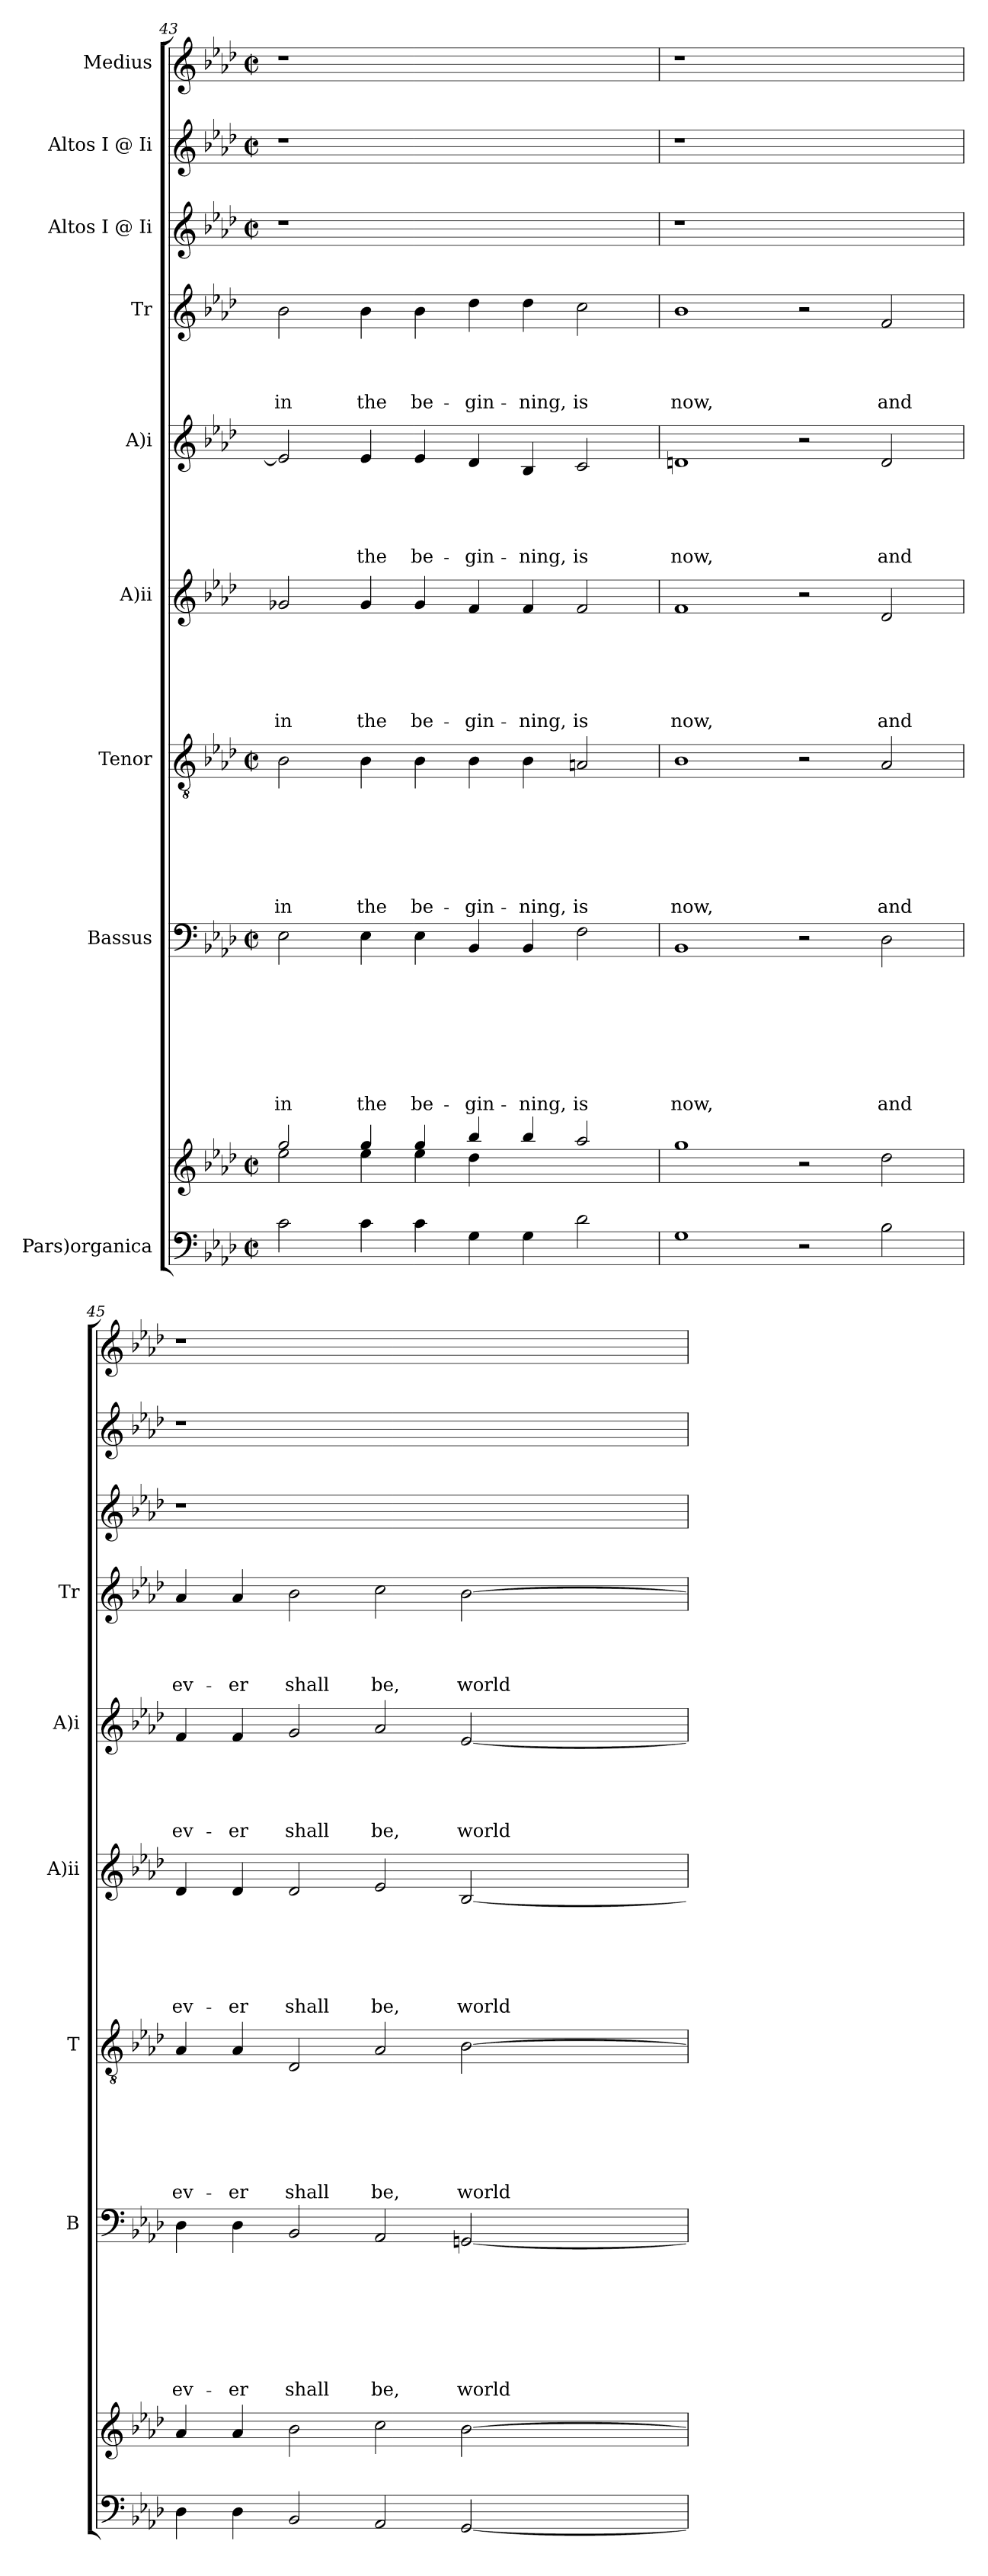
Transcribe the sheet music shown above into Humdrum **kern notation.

**kern	**kern	**kern	**text	**text	**text	**text	**text	**text	**text	**text	**kern	**text	**text	**text	**text	**text	**text	**text	**kern	**text	**text	**text	**text	**text	**text	**kern	**text	**text	**text	**text	**text	**kern	**text	**text	**text	**text	**kern	**kern	**kern
*part9	*part9	*part8	*part8	*part8	*part8	*part8	*part8	*part8	*part8	*part8	*part7	*part7	*part7	*part7	*part7	*part7	*part7	*part7	*part6	*part6	*part6	*part6	*part6	*part6	*part6	*part5	*part5	*part5	*part5	*part5	*part5	*part4	*part4	*part4	*part4	*part4	*part3	*part2	*part1
*staff10	*staff9	*staff8	*staff8	*staff8	*staff8	*staff8	*staff8	*staff8	*staff8	*staff8	*staff7	*staff7	*staff7	*staff7	*staff7	*staff7	*staff7	*staff7	*staff6	*staff6	*staff6	*staff6	*staff6	*staff6	*staff6	*staff5	*staff5	*staff5	*staff5	*staff5	*staff5	*staff4	*staff4	*staff4	*staff4	*staff4	*staff3	*staff2	*staff1
*I"Pars)organica	*	*I"Bassus	*	*	*	*	*	*	*	*	*I"Tenor	*	*	*	*	*	*	*	*I"A)ii	*	*	*	*	*	*	*I"A)i	*	*	*	*	*	*I"Tr	*	*	*	*	*I"Altos I @ Ii	*I"Altos I @ Ii	*I"Medius
*	*	*I'B	*	*	*	*	*	*	*	*	*I'T	*	*	*	*	*	*	*	*I'A)ii	*	*	*	*	*	*	*I'A)i	*	*	*	*	*	*I'Tr	*	*	*	*	*	*	*
*clefF4	*clefG2	*clefF4	*	*	*	*	*	*	*	*	*clefGv2	*	*	*	*	*	*	*	*clefG2	*	*	*	*	*	*	*clefG2	*	*	*	*	*	*clefG2	*	*	*	*	*clefG2	*clefG2	*clefG2
*k[b-e-a-d-]	*k[b-e-a-d-]	*k[b-e-a-d-]	*	*	*	*	*	*	*	*	*k[b-e-a-d-]	*	*	*	*	*	*	*	*k[b-e-a-d-]	*	*	*	*	*	*	*k[b-e-a-d-]	*	*	*	*	*	*k[b-e-a-d-]	*	*	*	*	*k[b-e-a-d-]	*k[b-e-a-d-]	*k[b-e-a-d-]
*A-:	*A-:	*A-:	*	*	*	*	*	*	*	*	*A-:	*	*	*	*	*	*	*	*A-:	*	*	*	*	*	*	*A-:	*	*	*	*	*	*A-:	*	*	*	*	*A-:	*A-:	*A-:
*M2/2	*M2/2	*M2/2	*	*	*	*	*	*	*	*	*M2/2	*	*	*	*	*	*	*	*	*	*	*	*	*	*	*	*	*	*	*	*	*	*	*	*	*	*M2/2	*M2/2	*M2/2
*met(c|)	*met(c|)	*met(c|)	*	*	*	*	*	*	*	*	*met(c|)	*	*	*	*	*	*	*	*	*	*	*	*	*	*	*	*	*	*	*	*	*	*	*	*	*	*met(c|)	*met(c|)	*met(c|)
=43	=43	=43	=43	=43	=43	=43	=43	=43	=43	=43	=43	=43	=43	=43	=43	=43	=43	=43	=43	=43	=43	=43	=43	=43	=43	=43	=43	=43	=43	=43	=43	=43	=43	=43	=43	=43	=43	=43	=43
*	*^	*	*	*	*	*	*	*	*	*	*	*	*	*	*	*	*	*	*	*	*	*	*	*	*	*	*	*	*	*	*	*	*	*	*	*	*	*	*
!	!	!	!	!	!	!	!	!	!	!	!LO:LY:b	!	!	!	!	!	!	!	!LO:LY:b	!	!	!	!	!	!	!LO:LY:b	!	!	!	!	!	!	!	!	!	!	!LO:LY:b	!	!	!
2c\	2gg/	2ee-\	2E-\	.	.	.	.	.	.	.	in	2B-\	.	.	.	.	.	.	in	2g-/	.	.	.	.	.	in	2e-/]	.	.	.	.	.	2b-\	.	.	.	in	1r	1r	1r
!	!	!	!	!	!	!	!	!	!	!	!LO:LY:b	!	!	!	!	!	!	!	!LO:LY:b	!	!	!	!	!	!	!LO:LY:b	!	!	!	!	!	!LO:LY:b	!	!	!	!	!LO:LY:b	!	!	!
4c\	4gg/	4ee-\	4E-\	.	.	.	.	.	.	.	the	4B-\	.	.	.	.	.	.	the	4g-/	.	.	.	.	.	the	4e-/	.	.	.	.	the	4b-\	.	.	.	the	.	.	.
!	!	!	!	!	!	!	!	!	!	!	!LO:LY:b	!	!	!	!	!	!	!	!LO:LY:b	!	!	!	!	!	!	!LO:LY:b	!	!	!	!	!	!LO:LY:b	!	!	!	!	!LO:LY:b	!	!	!
4c\	4gg/	4ee-\	4E-\	.	.	.	.	.	.	.	be-	4B-\	.	.	.	.	.	.	be-	4g-/	.	.	.	.	.	be-	4e-/	.	.	.	.	be-	4b-\	.	.	.	be-	.	.	.
!	!	!	!	!	!	!	!	!	!	!	!LO:LY:b	!	!	!	!	!	!	!	!LO:LY:b	!	!	!	!	!	!	!LO:LY:b	!	!	!	!	!	!LO:LY:b	!	!	!	!	!LO:LY:b	!	!	!
4G\	4bb-/	4dd-\	4BB-/	.	.	.	.	.	.	.	-gin-	4B-\	.	.	.	.	.	.	-gin-	4f/	.	.	.	.	.	-gin-	4d-/	.	.	.	.	-gin-	4dd-\	.	.	.	-gin-	1ryy	1ryy	1ryy
!	!	!	!	!	!	!	!	!	!	!	!LO:LY:b:rj	!	!	!	!	!	!	!	!LO:LY:b:rj	!	!	!	!	!	!	!LO:LY:b:rj	!	!	!	!	!	!LO:LY:b:rj	!	!	!	!	!LO:LY:b:rj	!	!	!
4G\	4bb-/	2.ryy	4BB-/	.	.	.	.	.	.	.	-ning,	4B-\	.	.	.	.	.	.	-ning,	4f/	.	.	.	.	.	-ning,	4B-/	.	.	.	.	-ning,	4dd-\	.	.	.	-ning,	.	.	.
!	!	!	!	!	!	!	!	!	!	!	!LO:LY:b	!	!	!	!	!	!	!	!LO:LY:b	!	!	!	!	!	!	!LO:LY:b	!	!	!	!	!	!LO:LY:b	!	!	!	!	!LO:LY:b	!	!	!
2d-\	2aa-/	.	2F\	.	.	.	.	.	.	.	is	2An/	.	.	.	.	.	.	is	2f/	.	.	.	.	.	is	2c/	.	.	.	.	is	2cc\	.	.	.	is	.	.	.
*	*v	*v	*	*	*	*	*	*	*	*	*	*	*	*	*	*	*	*	*	*	*	*	*	*	*	*	*	*	*	*	*	*	*	*	*	*	*	*	*	*
=44	=44	=44	=44	=44	=44	=44	=44	=44	=44	=44	=44	=44	=44	=44	=44	=44	=44	=44	=44	=44	=44	=44	=44	=44	=44	=44	=44	=44	=44	=44	=44	=44	=44	=44	=44	=44	=44	=44	=44
!	!	!	!	!	!	!	!	!	!	!LO:LY:b	!	!	!	!	!	!	!	!LO:LY:b	!	!	!	!	!	!	!LO:LY:b	!	!	!	!	!	!LO:LY:b	!	!	!	!	!LO:LY:b	!	!	!
1G	1gg	1BB-	.	.	.	.	.	.	.	now,	1B-	.	.	.	.	.	.	now,	1f	.	.	.	.	.	now,	1dn	.	.	.	.	now,	1b-	.	.	.	now,	1r	1r	1r
2r	2r	2r	.	.	.	.	.	.	.	.	2r	.	.	.	.	.	.	.	2r	.	.	.	.	.	.	2r	.	.	.	.	.	2r	.	.	.	.	1ryy	1ryy	1ryy
!	!	!	!	!	!	!	!	!	!	!LO:LY:b	!	!	!	!	!	!	!	!LO:LY:b	!	!	!	!	!	!	!LO:LY:b	!	!	!	!	!	!LO:LY:b	!	!	!	!	!LO:LY:b	!	!	!
2B-\	2dd-\	2D-\	.	.	.	.	.	.	.	and	2A-/	.	.	.	.	.	.	and	2d-/	.	.	.	.	.	and	2d/	.	.	.	.	and	2f/	.	.	.	and	.	.	.
!!LO:PB:g=z
=45	=45	=45	=45	=45	=45	=45	=45	=45	=45	=45	=45	=45	=45	=45	=45	=45	=45	=45	=45	=45	=45	=45	=45	=45	=45	=45	=45	=45	=45	=45	=45	=45	=45	=45	=45	=45	=45	=45	=45
!	!	!	!	!	!	!	!	!	!	!LO:LY:b	!	!	!	!	!	!	!	!LO:LY:b	!	!	!	!	!	!	!LO:LY:b	!	!	!	!	!	!LO:LY:b	!	!	!	!	!LO:LY:b	!	!	!
4D-\	4a-/	4D-\	.	.	.	.	.	.	.	ev-	4A-/	.	.	.	.	.	.	ev-	4d-/	.	.	.	.	.	ev-	4f/	.	.	.	.	ev-	4a-/	.	.	.	ev-	1r	1r	1r
!	!	!	!	!	!	!	!	!	!	!LO:LY:b	!	!	!	!	!	!	!	!LO:LY:b	!	!	!	!	!	!	!LO:LY:b	!	!	!	!	!	!LO:LY:b	!	!	!	!	!LO:LY:b	!	!	!
4D-\	4a-/	4D-\	.	.	.	.	.	.	.	-er	4A-/	.	.	.	.	.	.	-er	4d-/	.	.	.	.	.	-er	4f/	.	.	.	.	-er	4a-/	.	.	.	-er	.	.	.
!	!	!	!	!	!	!	!	!	!	!LO:LY:b	!	!	!	!	!	!	!	!LO:LY:b	!	!	!	!	!	!	!LO:LY:b	!	!	!	!	!	!LO:LY:b	!	!	!	!	!LO:LY:b	!	!	!
2BB-/	2b-\	2BB-/	.	.	.	.	.	.	.	shall	2D-/	.	.	.	.	.	.	shall	2d-/	.	.	.	.	.	shall	2g/	.	.	.	.	shall	2b-\	.	.	.	shall	.	.	.
!	!	!	!	!	!	!	!	!	!	!LO:LY:b	!	!	!	!	!	!	!	!LO:LY:b	!	!	!	!	!	!	!LO:LY:b	!	!	!	!	!	!LO:LY:b	!	!	!	!	!LO:LY:b	!	!	!
2AA-/	2cc\	2AA-/	.	.	.	.	.	.	.	be,	2A-/	.	.	.	.	.	.	be,	2e-/	.	.	.	.	.	be,	2a-/	.	.	.	.	be,	2cc\	.	.	.	be,	1ryy	1ryy	1ryy
!	!	!	!	!	!	!	!	!	!	!LO:LY:b	!	!	!	!	!	!	!	!LO:LY:b	!	!	!	!	!	!	!LO:LY:b	!	!	!	!	!	!LO:LY:b	!	!	!	!	!LO:LY:b	!	!	!
[<2GG/	[>2b-\	[<2GGn/	.	.	.	.	.	.	.	world	[>2B-\	.	.	.	.	.	.	world	[<2B-/	.	.	.	.	.	world	[<2e-/	.	.	.	.	world	[>2b-\	.	.	.	world	.	.	.
=	=	=	=	=	=	=	=	=	=	=	=	=	=	=	=	=	=	=	=	=	=	=	=	=	=	=	=	=	=	=	=	=	=	=	=	=	=	=	=
*-	*-	*-	*-	*-	*-	*-	*-	*-	*-	*-	*-	*-	*-	*-	*-	*-	*-	*-	*-	*-	*-	*-	*-	*-	*-	*-	*-	*-	*-	*-	*-	*-	*-	*-	*-	*-	*-	*-	*-
